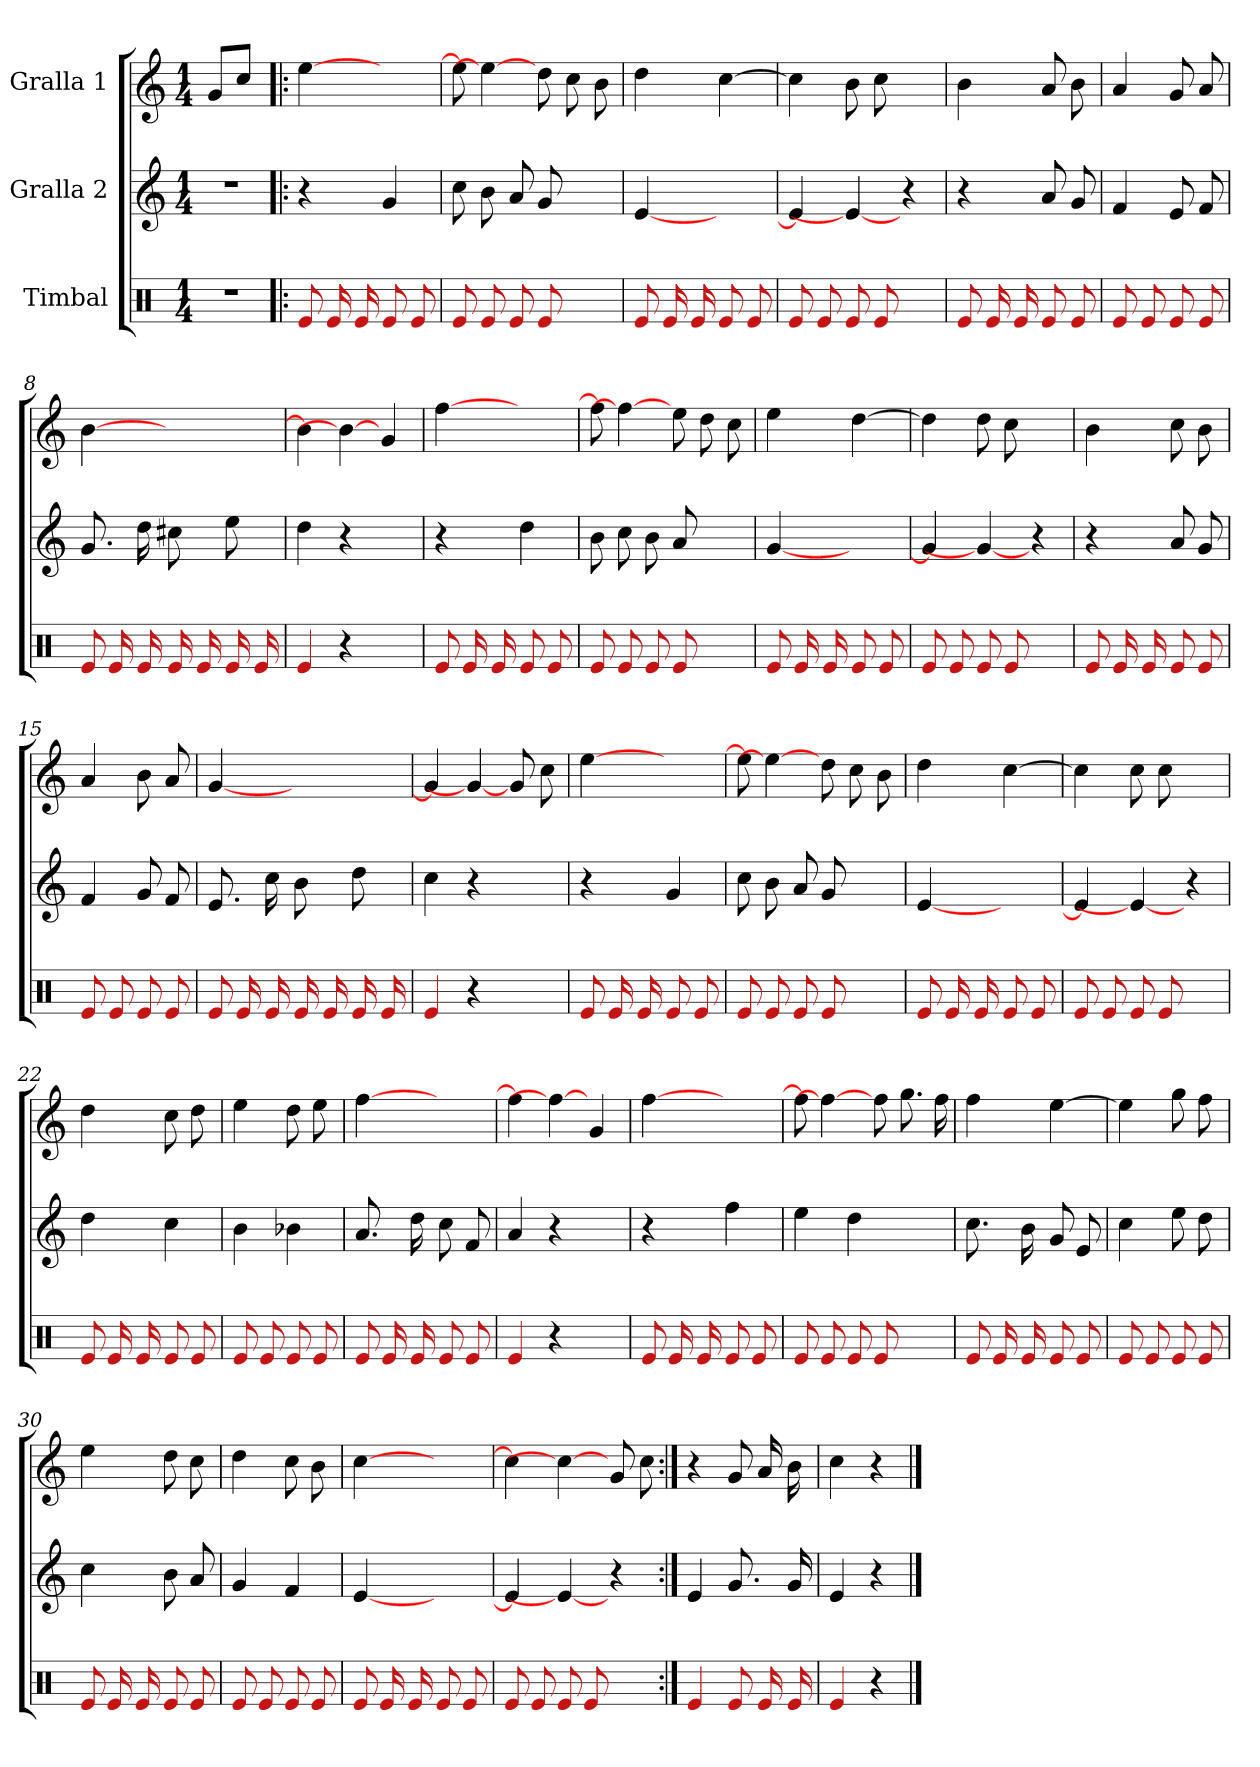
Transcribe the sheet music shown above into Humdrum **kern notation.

**kern	**kern	**kern
*part3	*part2	*part1
*staff3	*staff2	*staff1
*I"Timbal	*I"Gralla 2	*I"Gralla 1
*clefX	*clefG2	*clefG2
*k[]	*k[]	*k[]
*M1/4	*M1/4	*M1/4
=1	=1	=1
4r	4r	8g/L
.	.	8cc/J
=2!|:	=2!|:	=2!|:
8e	4r	[4ee
16e	.	.
16e	.	.
8e	4g	4ryy
8e	.	.
=3	=3	=3
8e	8cc	8ee]
8e	8b	4ee_
8e	8a	.
8e	8g	8dd
4ryy	4ryy	8cc
.	.	8b
=4	=4	=4
8e	[4e	4dd
16e	.	.
16e	.	.
8e	4ryy	[4cc
8e	.	.
=5	=5	=5
8e	4e]	4cc]
8e	.	.
8e	4e_	8b
8e	.	8cc
4ryy	4r	4ryy
=6	=6	=6
8e	4r	4b
16e	.	.
16e	.	.
8e	8a	8a
8e	8g	8b
=7	=7	=7
8e	4f	4a
8e	.	.
8e	8e	8g
8e	8f	8a
=8	=8	=8
8e	8.g	[4b
16e	.	.
16e	16dd	.
16e	8cc#	4ryy
16e	.	.
16e	8ee	.
16e	.	.
=9	=9	=9
4e	4dd	4b]
4r	4r	4b_
4ryy	4ryy	4g
=10	=10	=10
8e	4r	[4ff
16e	.	.
16e	.	.
8e	4dd	4ryy
8e	.	.
=11	=11	=11
8e	8b	8ff]
8e	8cc	4ff_
8e	8b	.
8e	8a	8ee
4ryy	4ryy	8dd
.	.	8cc
=12	=12	=12
8e	[4g	4ee
16e	.	.
16e	.	.
8e	4ryy	[4dd
8e	.	.
=13	=13	=13
8e	4g]	4dd]
8e	.	.
8e	4g_	8dd
8e	.	8cc
4ryy	4r	4ryy
=14	=14	=14
8e	4r	4b
16e	.	.
16e	.	.
8e	8a	8cc
8e	8g	8b
=15	=15	=15
8e	4f	4a
8e	.	.
8e	8g	8b
8e	8f	8a
=16	=16	=16
8e	8.e	[4g
16e	.	.
16e	16cc	.
16e	8b	4ryy
16e	.	.
16e	8dd	.
16e	.	.
=17	=17	=17
4e	4cc	4g]
4r	4r	4g_
4ryy	4ryy	8g
.	.	8cc
=18	=18	=18
8e	4r	[4ee
16e	.	.
16e	.	.
8e	4g	4ryy
8e	.	.
=19	=19	=19
8e	8cc	8ee]
8e	8b	4ee_
8e	8a	.
8e	8g	8dd
4ryy	4ryy	8cc
.	.	8b
=20	=20	=20
8e	[4e	4dd
16e	.	.
16e	.	.
8e	4ryy	[4cc
8e	.	.
=21	=21	=21
8e	4e]	4cc]
8e	.	.
8e	4e_	8cc
8e	.	8cc
4ryy	4r	4ryy
=22	=22	=22
8e	4dd	4dd
16e	.	.
16e	.	.
8e	4cc	8cc
8e	.	8dd
=23	=23	=23
8e	4b	4ee
8e	.	.
8e	4b-	8dd
8e	.	8ee
=24	=24	=24
8e	8.a	[4ff
16e	.	.
16e	16dd	.
8e	8cc	4ryy
8e	8f	.
=25	=25	=25
4e	4a	4ff]
4r	4r	4ff_
4ryy	4ryy	4g
=26	=26	=26
8e	4r	[4ff
16e	.	.
16e	.	.
8e	4ff	4ryy
8e	.	.
=27	=27	=27
8e	4ee	8ff]
8e	.	4ff_
8e	4dd	.
8e	.	8ff
4ryy	4ryy	8.gg
.	.	16ff
=28	=28	=28
8e	8.cc	4ff
16e	.	.
16e	16b	.
8e	8g	[4ee
8e	8e	.
=29	=29	=29
8e	4cc	4ee]
8e	.	.
8e	8ee	8gg
8e	8dd	8ff
=30	=30	=30
8e	4cc	4ee
16e	.	.
16e	.	.
8e	8b	8dd
8e	8a	8cc
=31	=31	=31
8e	4g	4dd
8e	.	.
8e	4f	8cc
8e	.	8b
=32	=32	=32
8e	[4e	[4cc
16e	.	.
16e	.	.
8e	4ryy	4ryy
8e	.	.
=33	=33	=33
8e	4e]	4cc]
8e	.	.
8e	4e_	4cc_
8e	.	.
4ryy	4r	8g
.	.	8cc
=34:|!	=34:|!	=34:|!
4e	4e	4r
8e	8.g	8g
16e	.	16a
16e	16g	16b
=35	=35	=35
4e	4e	4cc
4r	4r	4r
==	==	==
*-	*-	*-
